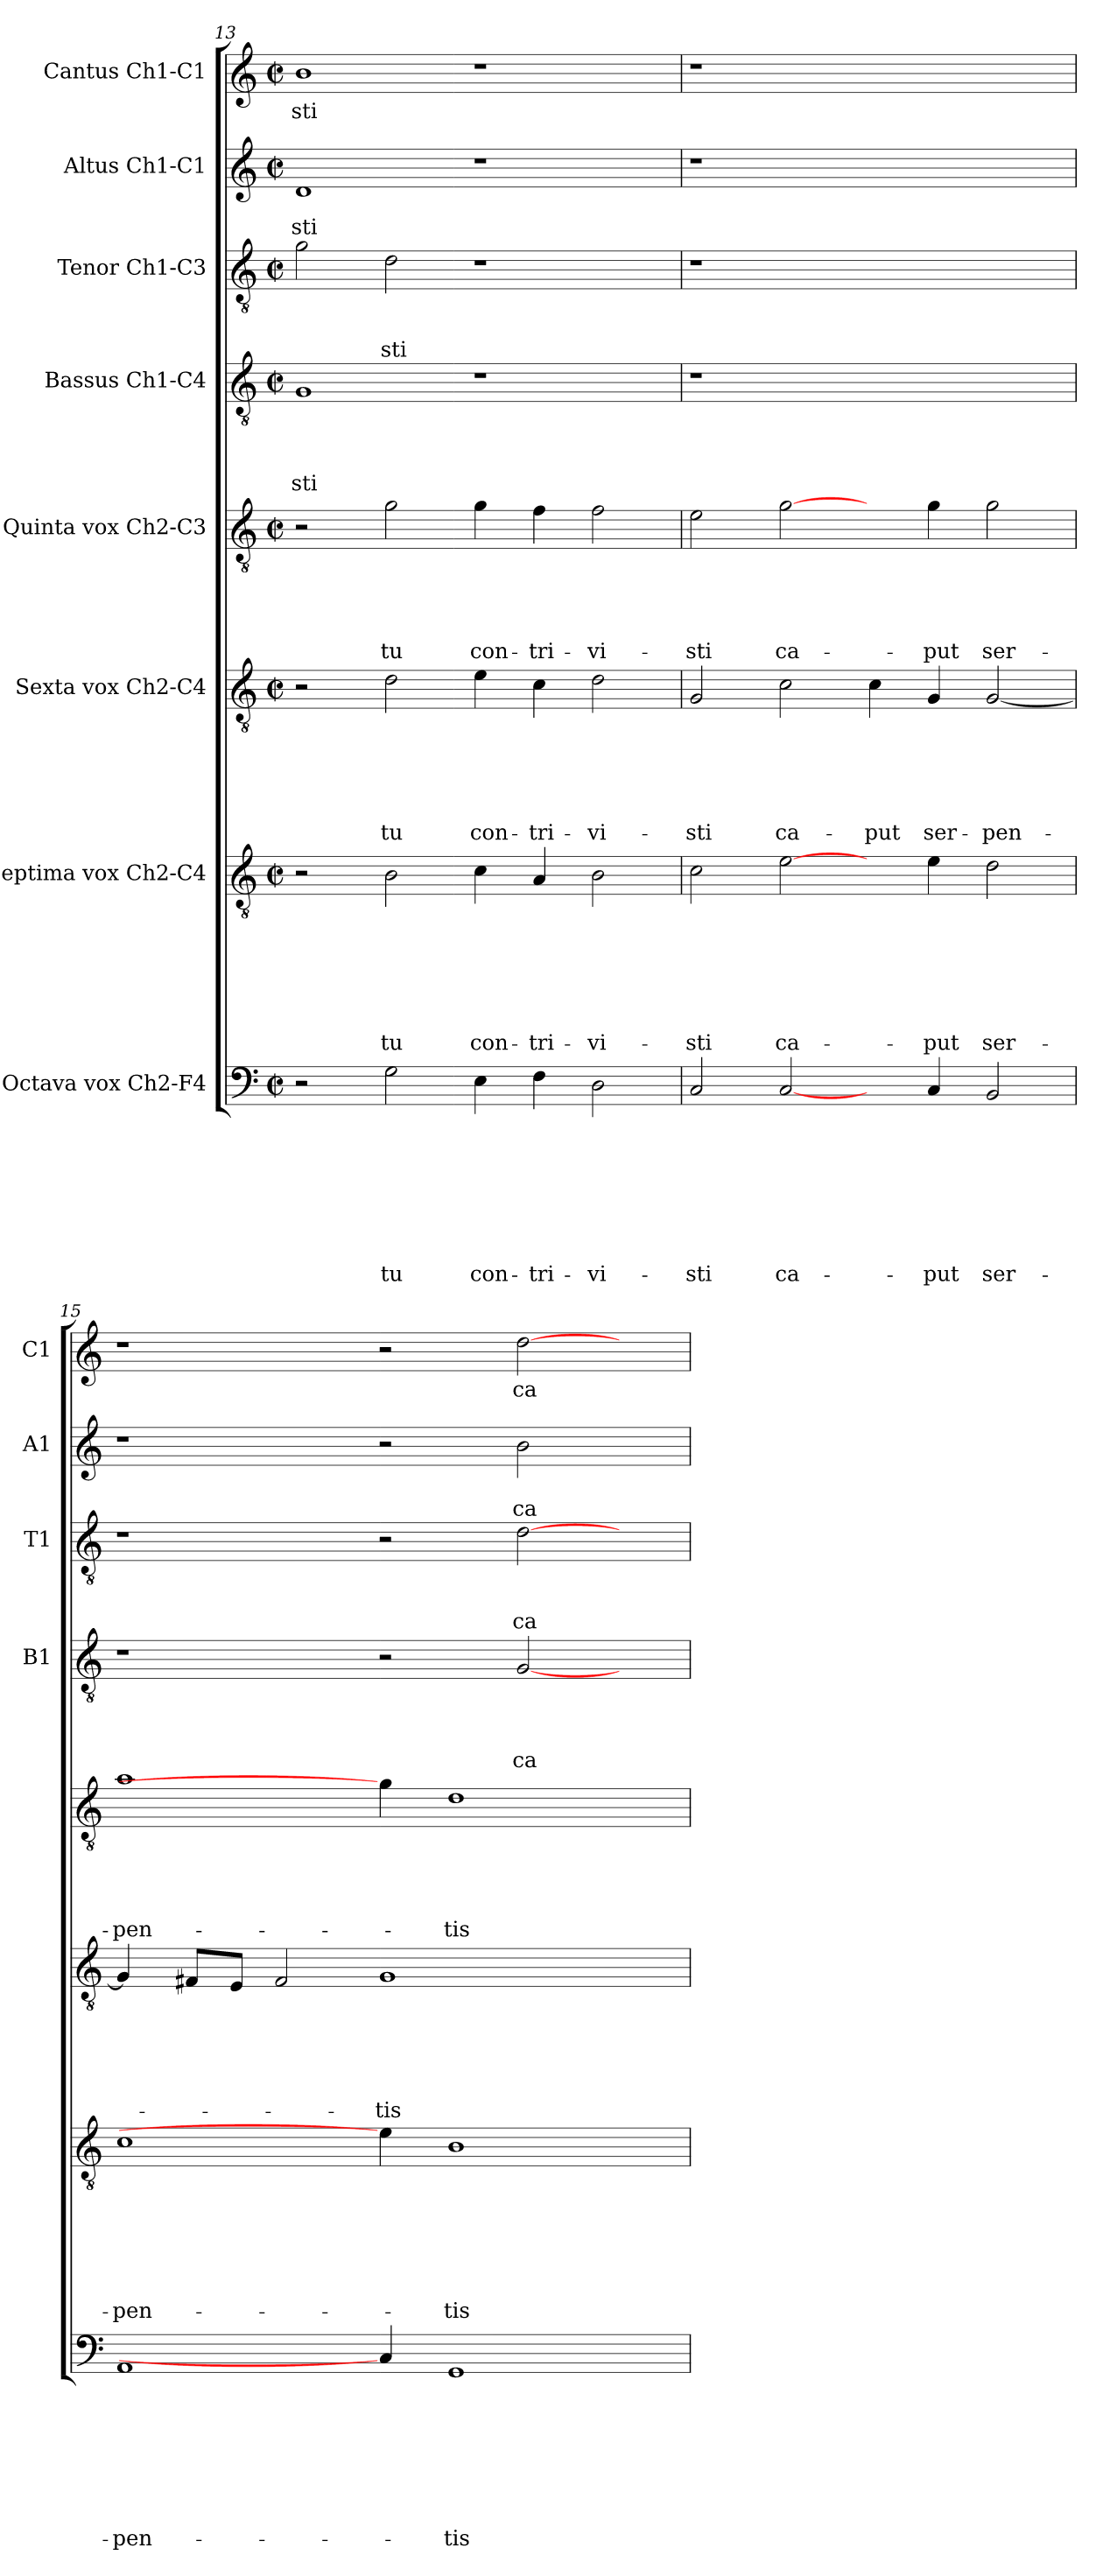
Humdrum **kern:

**kern	**text	**text	**text	**text	**text	**text	**text	**text	**kern	**text	**text	**text	**text	**text	**text	**text	**kern	**text	**text	**text	**text	**text	**text	**kern	**text	**text	**text	**text	**text	**kern	**text	**text	**text	**text	**kern	**text	**text	**text	**kern	**text	**text	**kern	**text
*part8	*part8	*part8	*part8	*part8	*part8	*part8	*part8	*part8	*part7	*part7	*part7	*part7	*part7	*part7	*part7	*part7	*part6	*part6	*part6	*part6	*part6	*part6	*part6	*part5	*part5	*part5	*part5	*part5	*part5	*part4	*part4	*part4	*part4	*part4	*part3	*part3	*part3	*part3	*part2	*part2	*part2	*part1	*part1
*staff8	*staff8	*staff8	*staff8	*staff8	*staff8	*staff8	*staff8	*staff8	*staff7	*staff7	*staff7	*staff7	*staff7	*staff7	*staff7	*staff7	*staff6	*staff6	*staff6	*staff6	*staff6	*staff6	*staff6	*staff5	*staff5	*staff5	*staff5	*staff5	*staff5	*staff4	*staff4	*staff4	*staff4	*staff4	*staff3	*staff3	*staff3	*staff3	*staff2	*staff2	*staff2	*staff1	*staff1
*I"Octava vox Ch2-F4	*	*	*	*	*	*	*	*	*I"Septima vox Ch2-C4	*	*	*	*	*	*	*	*I"Sexta vox Ch2-C4	*	*	*	*	*	*	*I"Quinta vox Ch2-C3	*	*	*	*	*	*I"Bassus Ch1-C4	*	*	*	*	*I"Tenor Ch1-C3	*	*	*	*I"Altus Ch1-C1	*	*	*I"Cantus Ch1-C1	*
*	*	*	*	*	*	*	*	*	*	*	*	*	*	*	*	*	*	*	*	*	*	*	*	*	*	*	*	*	*	*I'B1	*	*	*	*	*I'T1	*	*	*	*I'A1	*	*	*I'C1	*
*clefF4	*	*	*	*	*	*	*	*	*clefGv2	*	*	*	*	*	*	*	*clefGv2	*	*	*	*	*	*	*clefGv2	*	*	*	*	*	*clefGv2	*	*	*	*	*clefGv2	*	*	*	*clefG2	*	*	*clefG2	*
*k[]	*	*	*	*	*	*	*	*	*k[]	*	*	*	*	*	*	*	*k[]	*	*	*	*	*	*	*k[]	*	*	*	*	*	*k[]	*	*	*	*	*k[]	*	*	*	*k[]	*	*	*k[]	*
*C:	*	*	*	*	*	*	*	*	*C:	*	*	*	*	*	*	*	*C:	*	*	*	*	*	*	*C:	*	*	*	*	*	*C:	*	*	*	*	*C:	*	*	*	*C:	*	*	*C:	*
*M2/2	*	*	*	*	*	*	*	*	*M2/2	*	*	*	*	*	*	*	*M2/2	*	*	*	*	*	*	*M2/2	*	*	*	*	*	*M2/2	*	*	*	*	*M2/2	*	*	*	*M2/2	*	*	*M2/2	*
*met(c|)	*	*	*	*	*	*	*	*	*met(c|)	*	*	*	*	*	*	*	*met(c|)	*	*	*	*	*	*	*met(c|)	*	*	*	*	*	*met(c|)	*	*	*	*	*met(c|)	*	*	*	*met(c|)	*	*	*met(c|)	*
=13	=13	=13	=13	=13	=13	=13	=13	=13	=13	=13	=13	=13	=13	=13	=13	=13	=13	=13	=13	=13	=13	=13	=13	=13	=13	=13	=13	=13	=13	=13	=13	=13	=13	=13	=13	=13	=13	=13	=13	=13	=13	=13	=13
!	!	!	!	!	!	!	!	!	!	!	!	!	!	!	!	!	!	!	!	!	!	!	!	!	!	!	!	!	!	!	!	!	!	!LO:LY:b	!	!	!	!	!	!	!LO:LY:b	!	!LO:LY:b
2r	.	.	.	.	.	.	.	.	2r	.	.	.	.	.	.	.	2r	.	.	.	.	.	.	2r	.	.	.	.	.	1G	.	.	.	-sti	2g\	.	.	.	1d	.	-sti	1b	-sti
!	!	!	!	!	!	!	!	!LO:LY:b	!	!	!	!	!	!	!	!LO:LY:b	!	!	!	!	!	!	!LO:LY:b	!	!	!	!	!	!LO:LY:b	!	!	!	!	!	!	!	!	!LO:LY:b	!	!	!	!	!
2G\	.	.	.	.	.	.	.	tu	2B\	.	.	.	.	.	.	tu	2d\	.	.	.	.	.	tu	2g\	.	.	.	.	tu	.	.	.	.	.	2d\	.	.	-sti	.	.	.	.	.
!	!	!	!	!	!	!	!	!LO:LY:b	!	!	!	!	!	!	!	!LO:LY:b	!	!	!	!	!	!	!LO:LY:b	!	!	!	!	!	!LO:LY:b	!	!	!	!	!	!	!	!	!	!	!	!	!	!
4E\	.	.	.	.	.	.	.	con-	4c\	.	.	.	.	.	.	con-	4e\	.	.	.	.	.	con-	4g\	.	.	.	.	con-	1r	.	.	.	.	1r	.	.	.	1r	.	.	1r	.
!	!	!	!	!	!	!	!	!LO:LY:b	!	!	!	!	!	!	!	!LO:LY:b	!	!	!	!	!	!	!LO:LY:b	!	!	!	!	!	!LO:LY:b	!	!	!	!	!	!	!	!	!	!	!	!	!	!
4F\	.	.	.	.	.	.	.	-tri-	4A/	.	.	.	.	.	.	-tri-	4c\	.	.	.	.	.	-tri-	4f\	.	.	.	.	-tri-	.	.	.	.	.	.	.	.	.	.	.	.	.	.
!	!	!	!	!	!	!	!	!LO:LY:b	!	!	!	!	!	!	!	!LO:LY:b	!	!	!	!	!	!	!LO:LY:b	!	!	!	!	!	!LO:LY:b	!	!	!	!	!	!	!	!	!	!	!	!	!	!
2D\	.	.	.	.	.	.	.	-vi-	2B\	.	.	.	.	.	.	-vi-	2d\	.	.	.	.	.	-vi-	2f\	.	.	.	.	-vi-	.	.	.	.	.	.	.	.	.	.	.	.	.	.
=14	=14	=14	=14	=14	=14	=14	=14	=14	=14	=14	=14	=14	=14	=14	=14	=14	=14	=14	=14	=14	=14	=14	=14	=14	=14	=14	=14	=14	=14	=14	=14	=14	=14	=14	=14	=14	=14	=14	=14	=14	=14	=14	=14
!	!	!	!	!	!	!	!	!LO:LY:b	!	!	!	!	!	!	!	!LO:LY:b	!	!	!	!	!	!	!LO:LY:b	!	!	!	!	!	!LO:LY:b	!	!	!	!	!	!	!	!	!	!	!	!	!	!
2C/	.	.	.	.	.	.	.	-sti	2c\	.	.	.	.	.	.	-sti	2G/	.	.	.	.	.	-sti	2e\	.	.	.	.	-sti	1r	.	.	.	.	1r	.	.	.	1r	.	.	1r	.
!	!	!	!	!	!	!	!	!LO:LY:b	!	!	!	!	!	!	!	!LO:LY:b	!	!	!	!	!	!	!LO:LY:b	!	!	!	!	!	!LO:LY:b	!	!	!	!	!	!	!	!	!	!	!	!	!	!
[2C/	.	.	.	.	.	.	.	ca-	[2e\	.	.	.	.	.	.	ca-	2c\	.	.	.	.	.	ca-	[2g\	.	.	.	.	ca-	.	.	.	.	.	.	.	.	.	.	.	.	.	.
!	!	!	!	!	!	!	!	!	!	!	!	!	!	!	!	!	!	!	!	!	!	!	!LO:LY:b	!	!	!	!	!	!	!	!	!	!	!	!	!	!	!	!	!	!	!	!
4ryy	.	.	.	.	.	.	.	.	4ryy	.	.	.	.	.	.	.	4c\	.	.	.	.	.	-put	4ryy	.	.	.	.	.	1ryy	.	.	.	.	1ryy	.	.	.	1ryy	.	.	1ryy	.
!	!	!	!	!	!	!	!	!LO:LY:b	!	!	!	!	!	!	!	!LO:LY:b	!	!	!	!	!	!	!LO:LY:b	!	!	!	!	!	!LO:LY:b	!	!	!	!	!	!	!	!	!	!	!	!	!	!
4C/	.	.	.	.	.	.	.	-put	4e\	.	.	.	.	.	.	-put	4G/	.	.	.	.	.	ser-	4g\	.	.	.	.	-put	.	.	.	.	.	.	.	.	.	.	.	.	.	.
!	!	!	!	!	!	!	!	!LO:LY:b	!	!	!	!	!	!	!	!LO:LY:b	!	!	!	!	!	!	!LO:LY:b	!	!	!	!	!	!LO:LY:b	!	!	!	!	!	!	!	!	!	!	!	!	!	!
2BB/	.	.	.	.	.	.	.	ser-	2d\	.	.	.	.	.	.	ser-	[2G/	.	.	.	.	.	-pen-	2g\	.	.	.	.	ser-	.	.	.	.	.	.	.	.	.	.	.	.	.	.
!!LO:LB:g=z
=15	=15	=15	=15	=15	=15	=15	=15	=15	=15	=15	=15	=15	=15	=15	=15	=15	=15	=15	=15	=15	=15	=15	=15	=15	=15	=15	=15	=15	=15	=15	=15	=15	=15	=15	=15	=15	=15	=15	=15	=15	=15	=15	=15
!	!	!	!	!	!	!	!	!LO:LY:b	!	!	!	!	!	!	!	!LO:LY:b	!	!	!	!	!	!	!	!	!	!	!	!	!LO:LY:b	!	!	!	!	!	!	!	!	!	!	!	!	!	!
1AA	.	.	.	.	.	.	.	-pen-	1c	.	.	.	.	.	.	-pen-	4G/]	.	.	.	.	.	.	1a	.	.	.	.	-pen-	1r	.	.	.	.	1r	.	.	.	1r	.	.	1r	.
.	.	.	.	.	.	.	.	.	.	.	.	.	.	.	.	.	8F#X/L	.	.	.	.	.	.	.	.	.	.	.	.	.	.	.	.	.	.	.	.	.	.	.	.	.	.
.	.	.	.	.	.	.	.	.	.	.	.	.	.	.	.	.	8E/J	.	.	.	.	.	.	.	.	.	.	.	.	.	.	.	.	.	.	.	.	.	.	.	.	.	.
.	.	.	.	.	.	.	.	.	.	.	.	.	.	.	.	.	2F#/	.	.	.	.	.	.	.	.	.	.	.	.	.	.	.	.	.	.	.	.	.	.	.	.	.	.
!	!	!	!	!	!	!	!	!	!	!	!	!	!	!	!	!	!	!	!	!	!	!	!LO:LY:b	!	!	!	!	!	!	!	!	!	!	!	!	!	!	!	!	!	!	!	!
4C/]	.	.	.	.	.	.	.	.	4e\]	.	.	.	.	.	.	.	1G	.	.	.	.	.	-tis	4g\]	.	.	.	.	.	2r	.	.	.	.	2r	.	.	.	2r	.	.	2r	.
!	!	!	!	!	!	!	!	!LO:LY:b	!	!	!	!	!	!	!	!LO:LY:b	!	!	!	!	!	!	!	!	!	!	!	!	!LO:LY:b	!	!	!	!	!	!	!	!	!	!	!	!	!	!
1GG	.	.	.	.	.	.	.	-tis	1B	.	.	.	.	.	.	-tis	.	.	.	.	.	.	.	1d	.	.	.	.	-tis	.	.	.	.	.	.	.	.	.	.	.	.	.	.
!	!	!	!	!	!	!	!	!	!	!	!	!	!	!	!	!	!	!	!	!	!	!	!	!	!	!	!	!	!	!	!	!	!	!LO:LY:b	!	!	!	!LO:LY:b	!	!	!LO:LY:b	!	!LO:LY:b
.	.	.	.	.	.	.	.	.	.	.	.	.	.	.	.	.	.	.	.	.	.	.	.	.	.	.	.	.	.	[2G/	.	.	.	ca-	[2d\	.	.	ca-	2b\	.	ca-	[2dd\	ca-
.	.	.	.	.	.	.	.	.	.	.	.	.	.	.	.	.	4ryy	.	.	.	.	.	.	.	.	.	.	.	.	4ryy	.	.	.	.	4ryy	.	.	.	4ryy	.	.	4ryy	.
=	=	=	=	=	=	=	=	=	=	=	=	=	=	=	=	=	=	=	=	=	=	=	=	=	=	=	=	=	=	=	=	=	=	=	=	=	=	=	=	=	=	=	=
*-	*-	*-	*-	*-	*-	*-	*-	*-	*-	*-	*-	*-	*-	*-	*-	*-	*-	*-	*-	*-	*-	*-	*-	*-	*-	*-	*-	*-	*-	*-	*-	*-	*-	*-	*-	*-	*-	*-	*-	*-	*-	*-	*-
